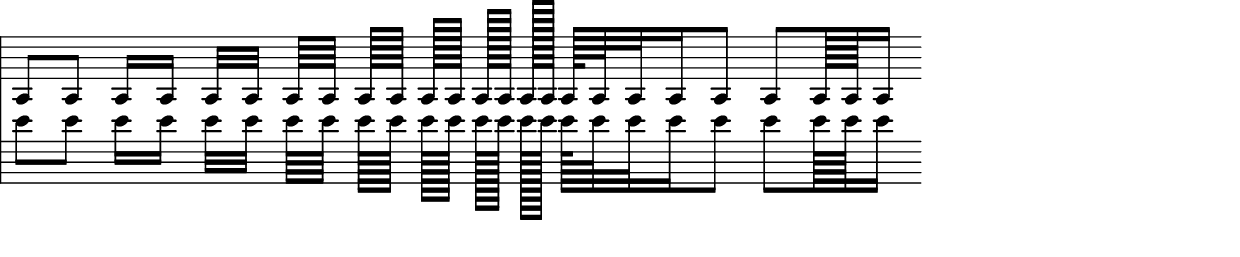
%% Generated by lilypond-book
%% Options: [exampleindent=10.16\mm,indent=0\mm,line-width=160\mm,paper-height=845.047\pt,paper-width=597.508\pt,papersize='(cons (* 597.508 pt) (* 845.047 pt))]
\include "lilypond-book-preamble.ly"


% ****************************************************************
% Start cut-&-pastable-section
% ****************************************************************

#(ly:set-option 'eps-box-padding 3.000000)



\paper {
  #(set-paper-size '(cons (* 597.508 pt) (* 845.047 pt)))
  indent = 0\mm
  line-width = 160\mm
  % offset the left padding, also add 1mm as lilypond creates cropped
  % images with a little space on the right
  line-width = #(- line-width (* mm  3.000000) (* mm 1))
}

\layout {
  
}




% ****************************************************************
% ly snippet:
% ****************************************************************
\sourcefilename "/lilypond-2.25.21/input/regression/beaming-more-than-4-beams-normal-size.ly"
\sourcefileline 0

\version "2.21.0"

\header{
texidoc="
Inside-staff beams should align with staff lines (sit, straddle, hang) as
smoothly as possible (standard-sized beams).  The outside-staff beams do not
interfere with staff lines, so the inside-staff beams are more important when
it comes to beam quanting/@/scoring/@/positioning."
}

\layout {
  indent = 0
  ragged-right = ##t
  \context {
    \Staff
    \omit Clef
    \omit TimeSignature
  }
}

testMusic = {
  \cadenzaOn
   a8[ 8]
   16[ 16]
   32[ 32]
   64[ 64]
   128[ 128]
   256[ 256]
   512[ 512]
   1024[ 1024]
   128[ 64 32 16 8]
   8[ 128 128 16]
}

<<
  \new Staff \testMusic
  \new Staff \transpose a c''' \testMusic
>>



% ****************************************************************
% end ly snippet
% ****************************************************************
